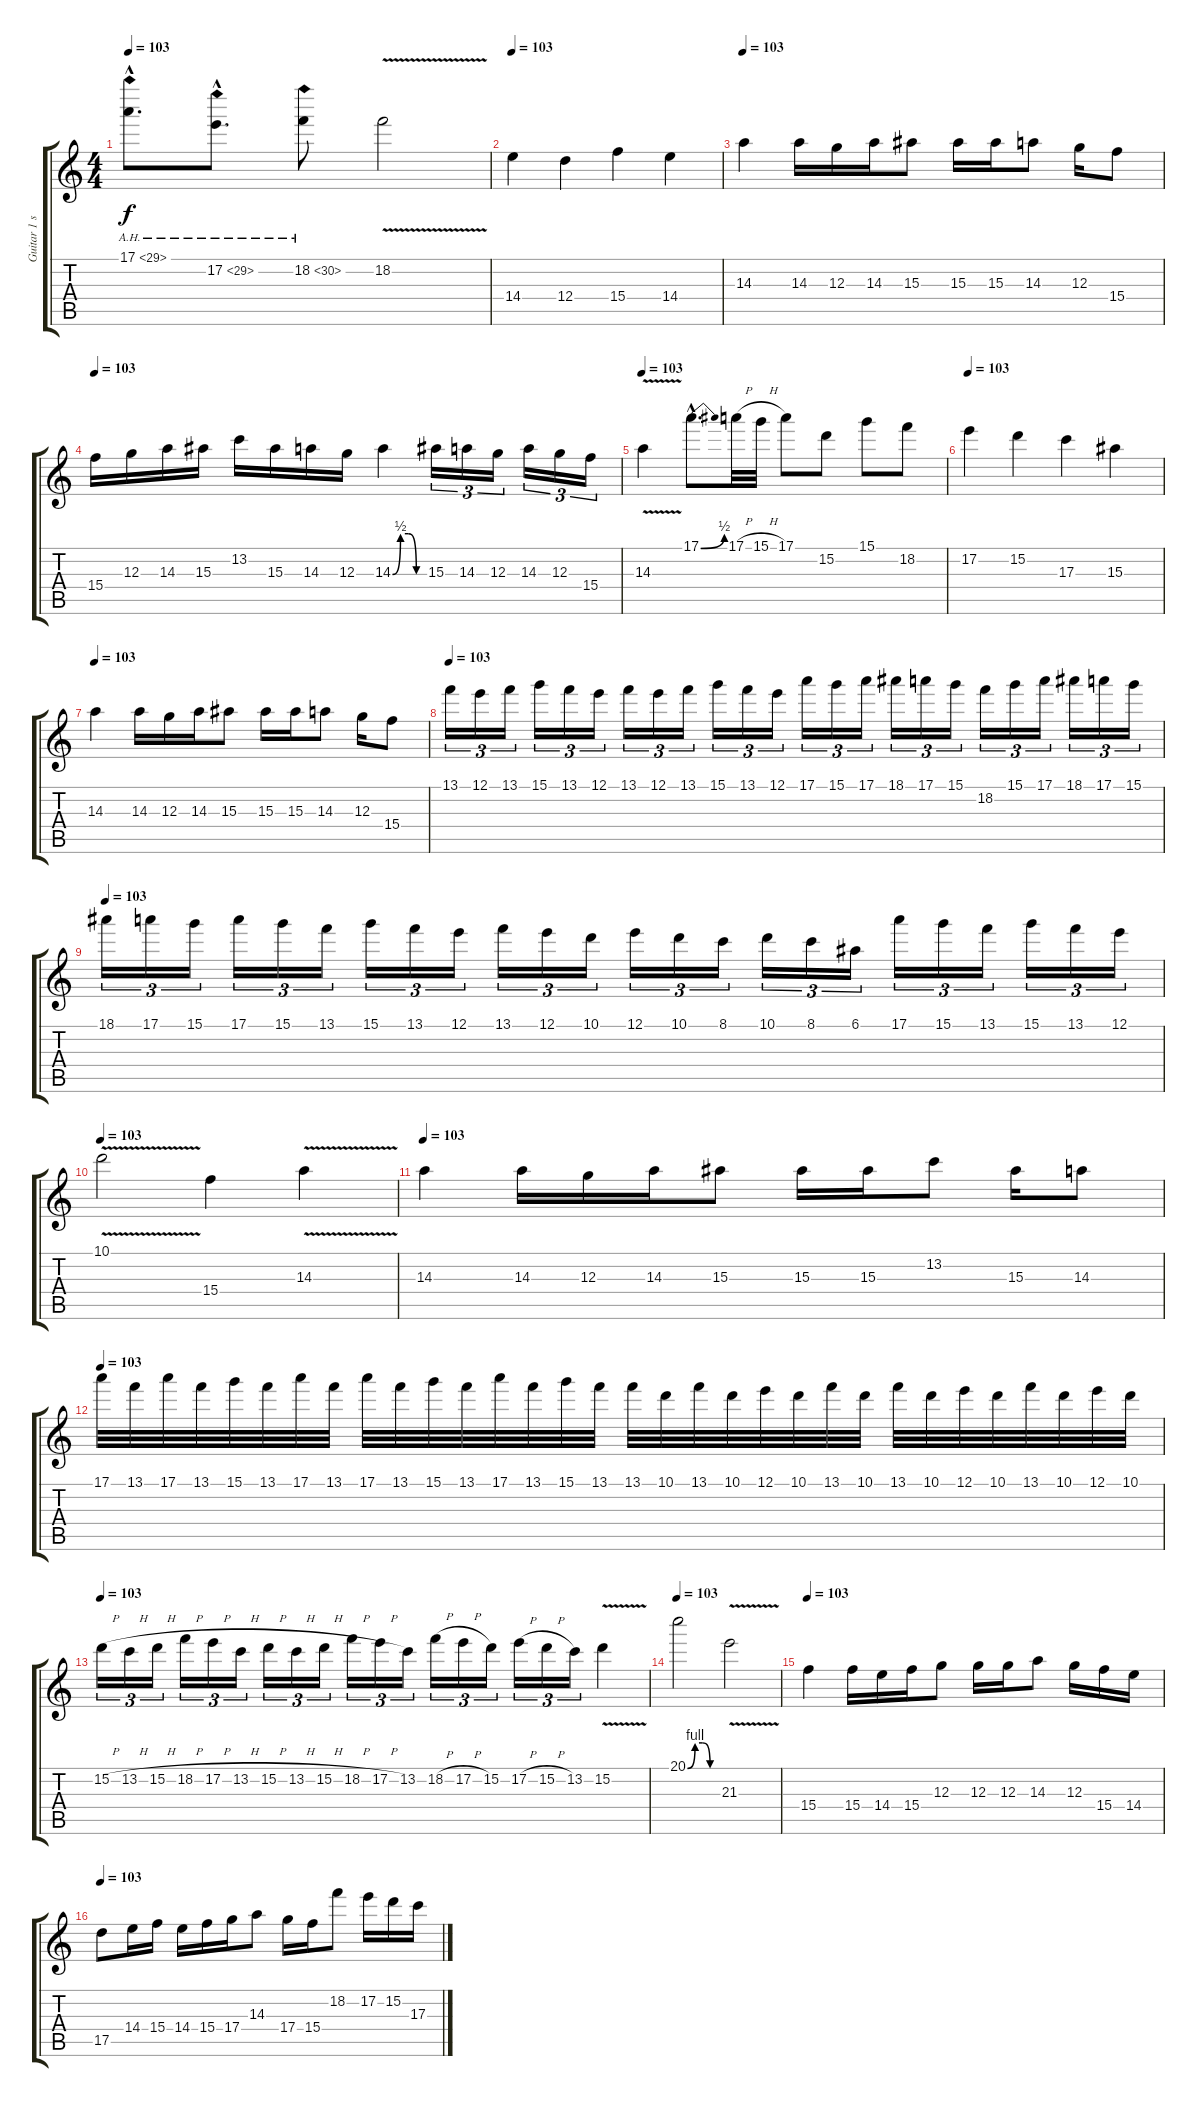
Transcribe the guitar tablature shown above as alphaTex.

\track ("Guitar 1 solo" "Guitar 1 s") {instrument overdrivenguitar}
\staff {score tabs}
\tuning (E4 B3 G3 D3 A2 E2) {hide}
\ts (4 4)
\tempo 103
\clef g2
\ks c
17.1{ah 12 hac}.8{d dy f} 17.2{ah 12 hac}.8{d} 18.2{ah 12}.8 18.2{v}.2 |
\tempo 103
14.4.4 12.4.4 15.4.4 14.4.4 |
\tempo 103
14.3.4 14.3.16 12.3.16 14.3.16 15.3.8 15.3.16 15.3.16 14.3.8 12.3.16 15.4.8 |
\tempo 103
15.4.16 12.3.16 14.3.16 15.3.16 13.2.16 15.3.16 14.3.16 12.3.16 14.3{be (custom 0 0 15 2 30 2 45 0 60 0)}.4 15.3.16{tu (3 2)} 14.3.16{tu (3 2)} 12.3.16{tu (3 2)} 14.3.16{tu (3 2)} 12.3.16{tu (3 2)} 15.4.16{tu (3 2)} |
\tempo 103
14.3{v}.4 17.1{be (bend 0 0 60 2) hac}.8{d} 17.1{h}.32 15.1{h}.32 17.1.8 15.2.8 15.1.8 18.2.8 |
\tempo 103
17.2.4 15.2.4 17.3.4 15.3.4 |
\tempo 103
14.3.4 14.3.16 12.3.16 14.3.16 15.3.8 15.3.16 15.3.16 14.3.8 12.3.16 15.4.8 |
\tempo 103
13.1.16{tu (3 2)} 12.1.16{tu (3 2)} 13.1.16{tu (3 2)} 15.1.16{tu (3 2)} 13.1.16{tu (3 2)} 12.1.16{tu (3 2)} 13.1.16{tu (3 2)} 12.1.16{tu (3 2)} 13.1.16{tu (3 2)} 15.1.16{tu (3 2)} 13.1.16{tu (3 2)} 12.1.16{tu (3 2)} 17.1.16{tu (3 2)} 15.1.16{tu (3 2)} 17.1.16{tu (3 2)} 18.1.16{tu (3 2)} 17.1.16{tu (3 2)} 15.1.16{tu (3 2)} 18.2.16{tu (3 2)} 15.1.16{tu (3 2)} 17.1.16{tu (3 2)} 18.1.16{tu (3 2)} 17.1.16{tu (3 2)} 15.1.16{tu (3 2)} |
\tempo 103
18.1.16{tu (3 2)} 17.1.16{tu (3 2)} 15.1.16{tu (3 2)} 17.1.16{tu (3 2)} 15.1.16{tu (3 2)} 13.1.16{tu (3 2)} 15.1.16{tu (3 2)} 13.1.16{tu (3 2)} 12.1.16{tu (3 2)} 13.1.16{tu (3 2)} 12.1.16{tu (3 2)} 10.1.16{tu (3 2)} 12.1.16{tu (3 2)} 10.1.16{tu (3 2)} 8.1.16{tu (3 2)} 10.1.16{tu (3 2)} 8.1.16{tu (3 2)} 6.1.16{tu (3 2)} 17.1.16{tu (3 2)} 15.1.16{tu (3 2)} 13.1.16{tu (3 2)} 15.1.16{tu (3 2)} 13.1.16{tu (3 2)} 12.1.16{tu (3 2)} |
\tempo 103
10.1{v}.2 15.4.4 14.3{v}.4 |
\tempo 103
14.3.4 14.3.16 12.3.16 14.3.16 15.3.8 15.3.16 15.3.16 13.2.8 15.3.16 14.3.8 |
\tempo 103
17.1.32 13.1.32 17.1.32 13.1.32 15.1.32 13.1.32 17.1.32 13.1.32 17.1.32 13.1.32 15.1.32 13.1.32 17.1.32 13.1.32 15.1.32 13.1.32 13.1.32 10.1.32 13.1.32 10.1.32 12.1.32 10.1.32 13.1.32 10.1.32 13.1.32 10.1.32 12.1.32 10.1.32 13.1.32 10.1.32 12.1.32 10.1.32 |
\tempo 103
15.2{h}.16{tu (3 2)} 13.2{h}.16{tu (3 2)} 15.2{h}.16{tu (3 2)} 18.2{h}.16{tu (3 2)} 17.2{h}.16{tu (3 2)} 13.2{h}.16{tu (3 2)} 15.2{h}.16{tu (3 2)} 13.2{h}.16{tu (3 2)} 15.2{h}.16{tu (3 2)} 18.2{h}.16{tu (3 2)} 17.2{h}.16{tu (3 2)} 13.2.16{tu (3 2)} 18.2{h}.16{tu (3 2)} 17.2{h}.16{tu (3 2)} 15.2.16{tu (3 2)} 17.2{h}.16{tu (3 2)} 15.2{h}.16{tu (3 2)} 13.2.16{tu (3 2)} 15.2{v}.4 |
\tempo 103
20.1{be (custom 0 0 15 4 30 4 45 0 60 0)}.2 21.3{v}.2 |
\tempo 103
15.4.4 15.4.16 14.4.16 15.4.16 12.3.8 12.3.16 12.3.16 14.3.8 12.3.16 15.4.16 14.4.16 |
\tempo 103
17.5.8{instrument overdrivenguitar} 14.4.16 15.4.16 14.4.16 15.4.16 17.4.16 14.3.8 17.4.16 15.4.16 18.2.8 17.2.16 15.2.16 17.3.16
